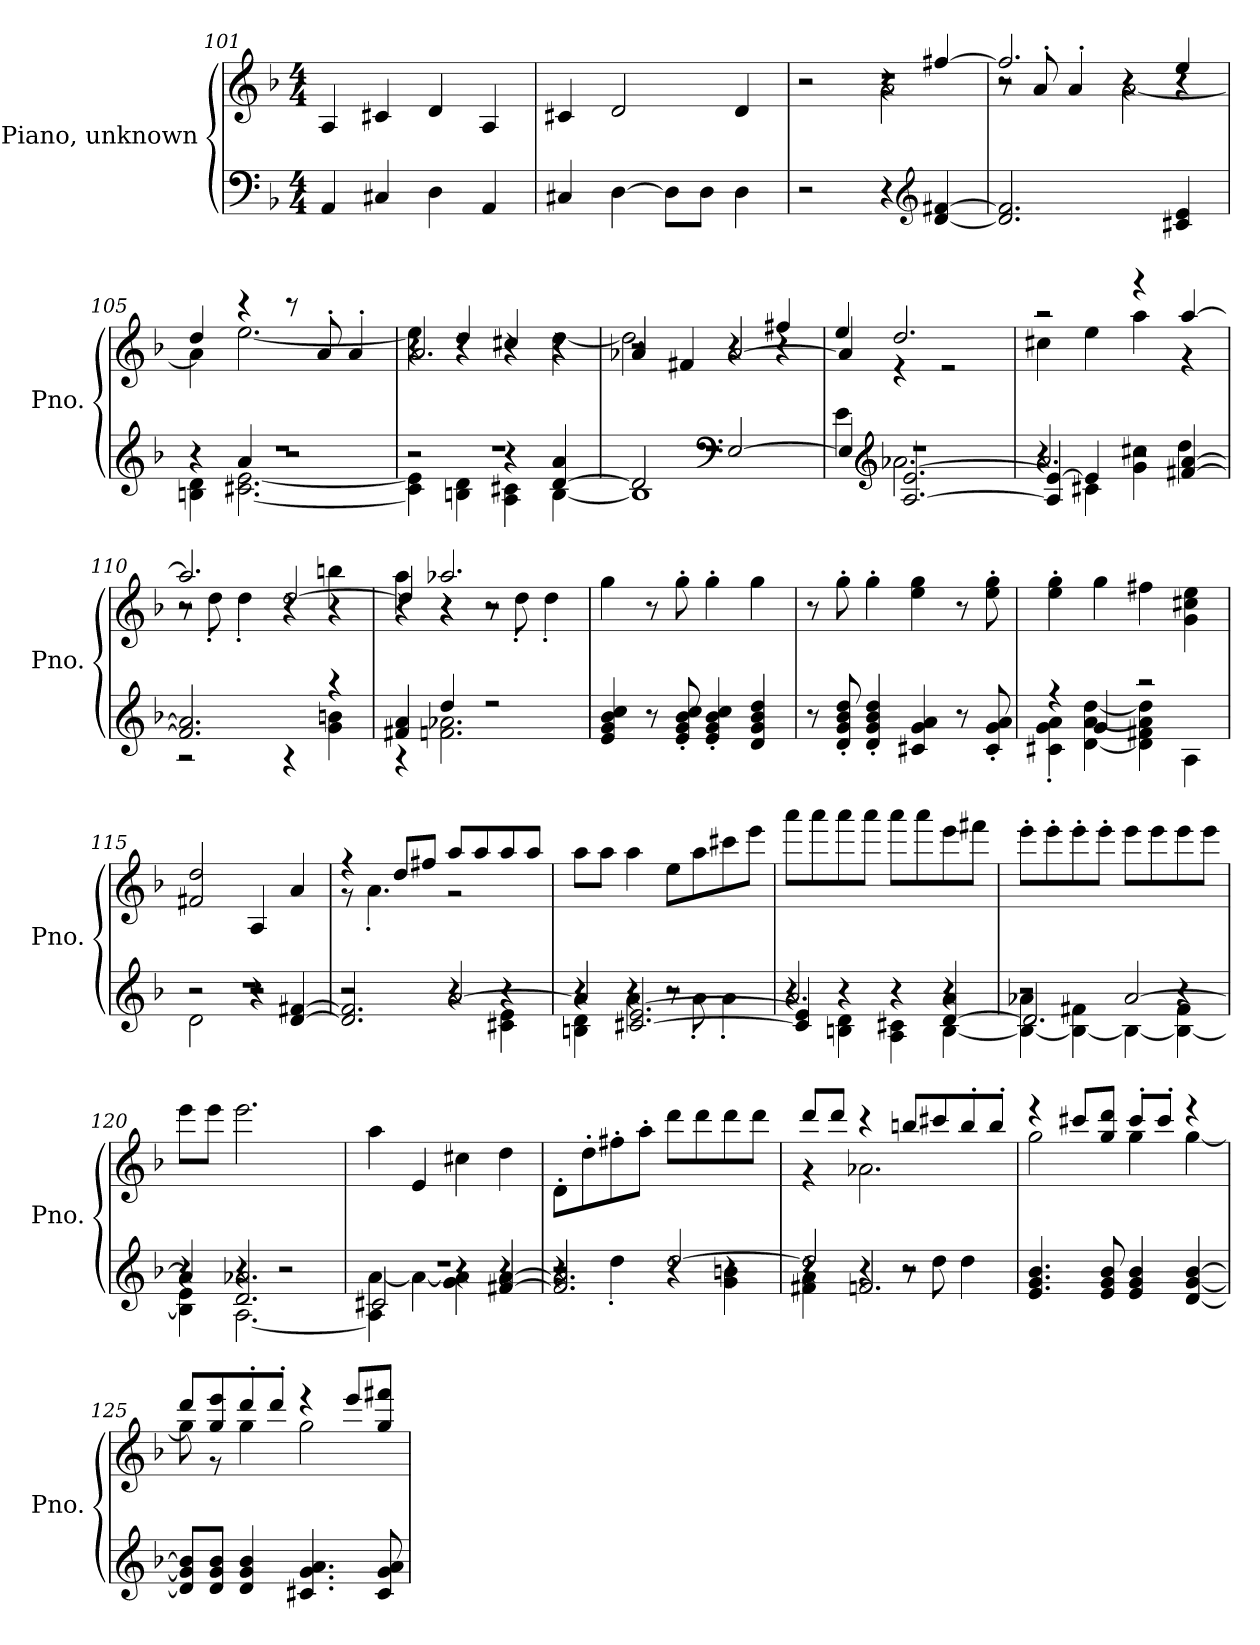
**kern	**kern
*part1	*part1
*staff2	*staff1
*I"Piano, unknown	*
*I'Pno.	*
*clefF4	*clefG2
*k[b-]	*k[b-]
*M4/4	*M4/4
=101	=101
4AA/	4A/
4C#X/	4c#X/
4D\	4d/
4AA/	4A/
=102	=102
4C#X/	4c#X/
[4D\	2d/
8D\L]	.
8D\J	.
4D\	4d/
=103	=103
*	*^
*	*	*^
2r	1r	2r	2r
4r	.	2a\	4r
*clefG2	*	*	*
[4d/ [4f#X/	.	.	[4ff#X/
=104	=104	=104	=104
2.d/] 2.f#/]	8r	2r	2.ff#/]
.	8a'/	.	.
.	4a'/	.	.
.	4r	[2a\	.
4c#X/ 4e/	4ee/	.	4r
*	*	*v	*v
!!LO:LB:g=z
=105	=105	=105
*^	*	*
*	*^	*	*
1r	4Bn\ 4d\	4r	4dd/	4a\]
.	[2.c#X\ [2.e\	4a/	4r	[2.ee\
.	.	2r	8r	.
.	.	.	8a'/	.
.	.	.	4a'/	.
=106	=106	=106	=106	=106
*	*	*	*	*^
1r	4c#\] 4e\]	2r	4r	4ee\]	2.a/
.	4Bn\ 4d\	.	4dd/	4r	.
.	4A\ 4c#X\	4r	4cc#X/	4r	.
.	[4B\	[4d/ 4a/	4r	[4dd\	4r
=107	=107	=107	=107	=107	=107
1r	1B]	2d/]	4a-X/	2.dd\]	2r
.	.	.	4f#X/	.	.
*clefF4	*	*	*	*	*
.	.	[2E/	4r	.	[2a-/
.	.	.	4ff#X/	4r	.
*	*	*	*	*v	*v
=108	=108	=108	=108	=108
1r	4e\	4E/]	4ee/	4a-/]
*clefG2	*	*	*	*
.	2.a-X\	[2.A/ [2.e/	2.dd/	4r
.	.	.	.	2r
=109	=109	=109	=109	=109
2.a/	4r	4A/] 4e/_	2r	4cc#X\
.	4c#X\	4e/]	.	4ee\
.	4g\ 4cc#X\	2r	4r	4aa\
[4f#X/ [4a/	4dd\	.	[4aa/	4r
*	*v	*v	*	*
!!LO:LB:g=z
=110	=110	=110	=110
*	*	*	*^
2.f#/] 2.a/]	2r	2.aa/]	8r	2r
.	.	.	8dd'\	.
.	.	.	4dd'\	.
.	4r	.	4r	[2dd/
4r	4g\ 4bn\	4r	4bbn\	.
=111	=111	=111	=111	=111
4f#X/ 4a/	4r	4r	4aa\	4dd/]
4dd/	2.fn\ 2.a-X\	2.aa-X/	4r	4r
2r	.	.	8r	2r
.	.	.	8dd'\	.
.	.	.	4dd'\	.
*v	*v	*	*	*
*	*v	*v	*v
=112	=112
4e/ 4g/ 4b-/ 4cc/	4gg\
8r	8r
8e/' 8g/' 8b-/' 8cc/'	8gg'\
4e/' 4g/' 4b-/' 4cc/'	4gg'\
4d/ 4g/ 4b-/ 4dd/	4gg\
=113	=113
8r	8r
8d/' 8g/' 8b-/' 8dd/'	8gg'\
4d/' 4g/' 4b-/' 4dd/'	4gg'\
4c#X/ 4g/ 4a/	4ee\ 4gg\
8r	8r
8c#/' 8g/' 8a/'	8ee\' 8gg\'
=114	=114
*^	*
4r	4c#X\' 4g\' 4a\'	4ee\' 4gg\'
4g/	[4d\ [4a\ [4dd\	4gg\
2r	4d\] 4f#X\ 4a\] 4dd\]	4ff#X\
.	4A\	4g\ 4cc#X\ 4ee\
!!LO:LB:g=z
=115	=115	=115
*	*^	*
1r	2d\	2r	2f#X/ 2dd/
.	2r	4r	4A/
.	.	[4d/ [4f#X/	4a/
=116	=116	=116	=116
*	*	*	*^
2r	2r	2.d/] 2.f#/]	4r	8r
.	.	.	.	4.a'\
.	.	.	8dd/L	.
.	.	.	8ff#X/J	.
[2a/	4r	.	8aa/L	2r
.	.	.	8aa/	.
.	4c#X\ 4e\	4r	8aa/	.
.	.	.	8aa/J	.
*	*	*	*v	*v
=117	=117	=117	=117
4a/]	4Bn\ 4d\	4r	8aa\L
.	.	.	8aa\J
4r	4a\	[2.c#X/ [2.e/	4aa\
2r	8r	.	8ee\L
.	8a'\	.	8aa\
.	4a'\	.	8ccc#X\
.	.	.	8eee\J
=118	=118	=118	=118
2.a/	4r	4c#/] 4e/]	8aaa\L
.	.	.	8aaa\
.	4Bn\ 4d\	4r	8aaa\
.	.	.	8aaa\J
.	4A\ 4c#X\	4r	8aaa\L
.	.	.	8aaa\
4r	[4B\	[4d/ 4a/	8eee\
.	.	.	8fff#X\J
!!LO:LB:g=z
=119	=119	=119	=119
2r	4B\_ 4a-X\	2.d/]	8eee'\L
.	.	.	8eee'\
.	4B\_ 4f#X\	.	8eee'\
.	.	.	8eee'\J
[2a-/	4B\_	.	8eee\L
.	.	.	8eee\
.	4B\_ 4f#\	4r	8eee\
.	.	.	8eee\J
=120	=120	=120	=120
4a-/]	4B\] 4e\	4r	8eee\L
.	.	.	8eee\J
4r	[2.A\	2.d/ 2.a-X/	2.eee\
2r	.	.	.
=121	=121	=121	=121
1r	4A\] [4a\	2c#X/	4aa\
.	4a\_	.	4e/
.	4g\ 4a\]	4r	4cc#X\
.	4r	[4f#X/ [4a/	4dd\
=122	=122	=122	=122
2r	4r	2.f#/] 2.a/]	8d'\L
.	.	.	8dd'\
.	4dd'\	.	8ff#X'\
.	.	.	8aa'\J
[2dd/	4r	.	8ddd\L
.	.	.	8ddd\
.	4g\ 4bn\	4r	8ddd\
.	.	.	8ddd\J
!!LO:LB:g=z
=123	=123	=123	=123
*	*	*	*^
2dd/]	4f#X\ 4a\	4r	8ddd/L	4r
.	.	.	8ddd/J	.
.	4r	2.fn/	4r	2.a-X\
2r	8r	.	8bbn/L	.
.	8dd\	.	8ccc#X/	.
.	4dd\	.	8bb'/	.
.	.	.	8bb'/J	.
*v	*v	*v	*	*
=124	=124	=124
4.e/ 4.g/ 4.b-/	4r	2gg\
.	8ccc#X/L	.
8e/ 8g/ 8b-/	8gg/ 8ddd/J	.
4e/ 4g/ 4b-/	8ccc#'/L	4gg\
.	8ccc#'/J	.
[4d/ [4g/ [4b-/	4r	[4gg\
=125	=125	=125
8d/] 8g/] 8b-/]L	8ddd/L	8gg\]
8d/ 8g/ 8b-/J	8gg/ 8eee/	8r
4d/ 4g/ 4b-/	8ddd'/	4gg\
.	8ddd'/J	.
4.c#X/ 4.g/ 4.a/	4r	2gg\
.	8eee/L	.
8c#/ 8g/ 8a/	8gg/ 8fff#X/J	.
*	*v	*v
=	=
*-	*-
